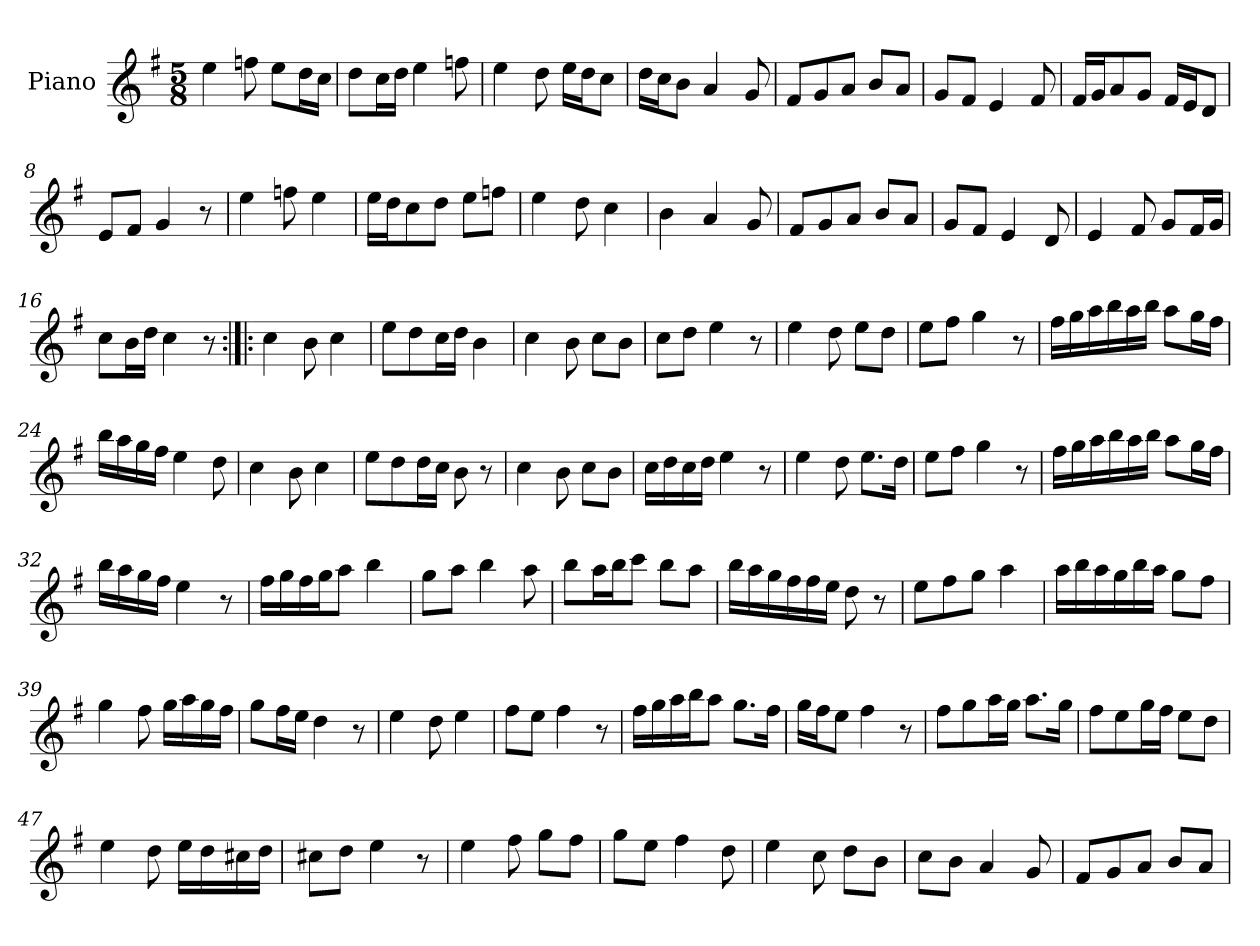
**kern
*part1
*staff1
*I"Piano
*I'Pno.
*clefG2
*k[f#]
*M5/8
=1
4ee\
8ffn\
8ee\L
16dd\L
16cc\JJ
=2
8dd\L
16cc\L
16dd\JJ
4ee\
8ffn\
=3
4ee\
8dd\
16ee\LL
16dd\J
8cc\J
=4
16dd\LL
16cc\J
8b\J
4a/
8g/
=5
8f#/L
8g/
8a/J
8b/L
8a/J
=6
8g/L
8f#/J
4e/
8f#/
=7
16f#/LL
16g/J
8a/
8g/J
16f#/LL
16e/J
8d/J
!!LO:LB:g=z
=8
8e/L
8f#/J
4g/
8r
=9
4ee\
8ffn\
4ee\
=10
16ee\LL
16dd\J
8cc\
8dd\J
8ee\L
8ffn\J
=11
4ee\
8dd\
4cc\
=12
4b\
4a/
8g/
=13
8f#/L
8g/
8a/J
8b/L
8a/J
=14
8g/L
8f#/J
4e/
8d/
=15
4e/
8f#/
8g/L
16f#/L
16g/JJ
!!LO:LB:g=z
=16
8cc\L
16b\L
16dd\JJ
4cc\
8r
=17:|!|:
4cc\
8b\
4cc\
=18
8ee\L
8dd\
16cc\L
16dd\JJ
4b\
=19
4cc\
8b\
8cc\L
8b\J
=20
8cc\L
8dd\J
4ee\
8r
=21
4ee\
8dd\
8ee\L
8dd\J
=22
8ee\L
8ff#\J
4gg\
8r
!!LO:LB:g=z
=23
16ff#\LL
16gg\
16aa\
16bb\
16aa\
16bb\JJ
8aa\L
16gg\L
16ff#\JJ
=24
16bb\LL
16aa\
16gg\
16ff#\JJ
4ee\
8dd\
=25
4cc\
8b\
4cc\
=26
8ee\L
8dd\
16dd\L
16cc\JJ
8b\
8r
=27
4cc\
8b\
8cc\L
8b\J
=28
16cc\LL
16dd\
16cc\
16dd\JJ
4ee\
8r
=29
4ee\
8dd\
8.ee\L
16dd\Jk
!!LO:LB:g=z
=30
8ee\L
8ff#\J
4gg\
8r
=31
16ff#\LL
16gg\
16aa\
16bb\
16aa\
16bb\JJ
8aa\L
16gg\L
16ff#\JJ
=32
16bb\LL
16aa\
16gg\
16ff#\JJ
4ee\
8r
=33
16ff#\LL
16gg\
16ff#\
16gg\J
8aa\J
4bb\
=34
8gg\L
8aa\J
4bb\
8aa\
=35
8bb\L
16aa\L
16bb\J
8ccc\J
8bb\L
8aa\J
!!LO:LB:g=z
=36
16bb\LL
16aa\
16gg\
16ff#\
16ff#\
16ee\JJ
8dd\
8r
=37
8ee\L
8ff#\
8gg\J
4aa\
=38
16aa\LL
16bb\
16aa\
16gg\
16bb\
16aa\JJ
8gg\L
8ff#\J
=39
4gg\
8ff#\
16gg\LL
16aa\
16gg\
16ff#\JJ
=40
8gg\L
16ff#\L
16ee\JJ
4dd\
8r
=41
4ee\
8dd\
4ee\
=42
8ff#\L
8ee\J
4ff#\
8r
!!LO:LB:g=z
=43
16ff#\LL
16gg\
16aa\
16bb\J
8aa\J
8.gg\L
16ff#\Jk
=44
16gg\LL
16ff#\J
8ee\J
4ff#\
8r
=45
8ff#\L
8gg\
16aa\L
16gg\JJ
8.aa\L
16gg\Jk
=46
8ff#\L
8ee\
16gg\L
16ff#\JJ
8ee\L
8dd\J
=47
4ee\
8dd\
16ee\LL
16dd\
16cc#X\
16dd\JJ
=48
8cc#X\L
8dd\J
4ee\
8r
=49
4ee\
8ff#\
8gg\L
8ff#\J
!!LO:LB:g=z
=50
8gg\L
8ee\J
4ff#\
8dd\
=51
4ee\
8cc\
8dd\L
8b\J
=52
8cc\L
8b\J
4a/
8g/
=53
8f#/L
8g/
8a/J
8b/L
8a/J
=
*-
